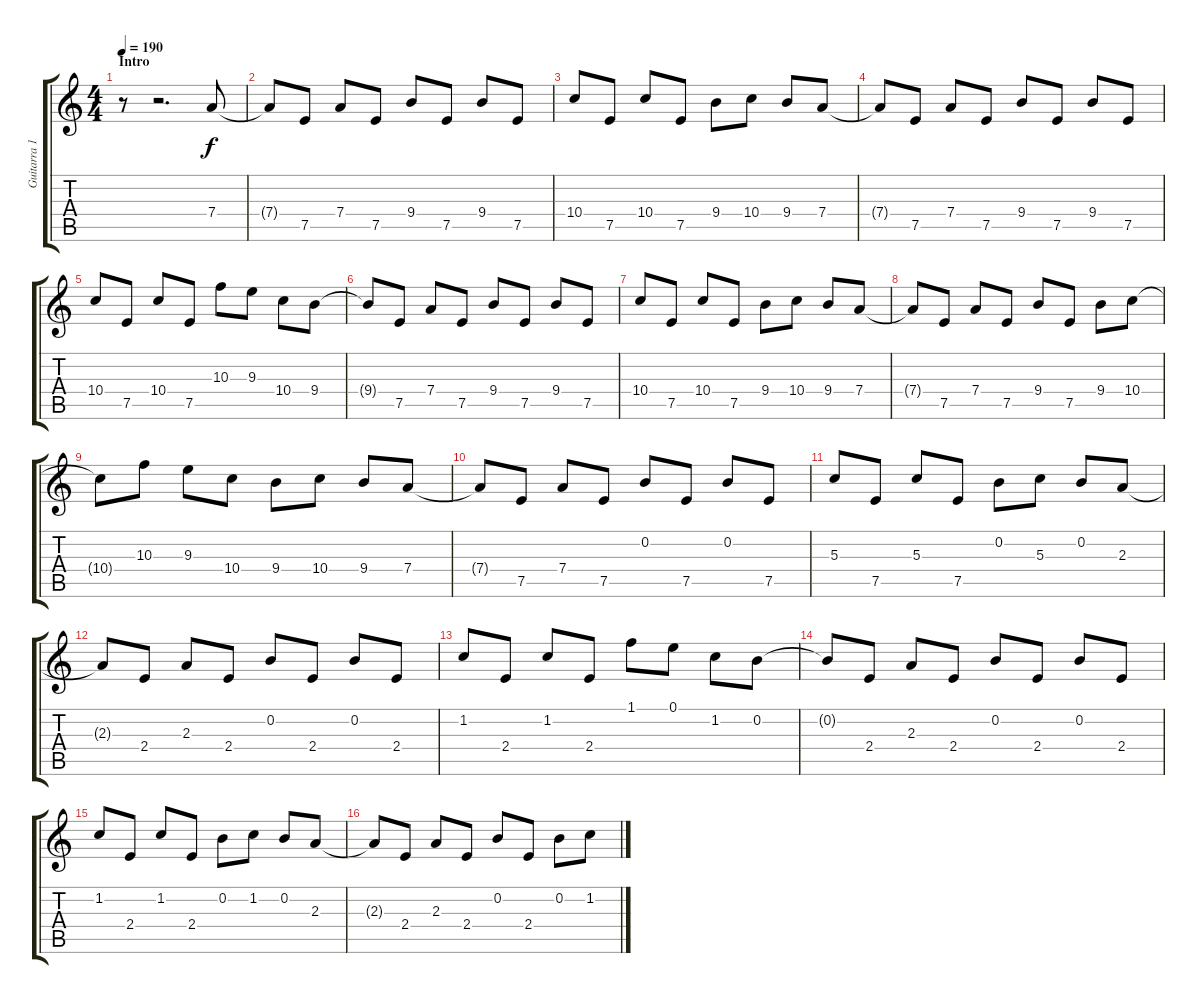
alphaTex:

\track ("Guitarra 1" "Guitarra 1") {instrument distortionguitar}
\staff {score tabs}
\tuning (E4 B3 G3 D3 A2 E2) {hide}
\ts (4 4)
\section ("" "Intro")
\tempo 190
\clef g2
\ks c
r.8{dy f instrument distortionguitar} r.2{d} 7.4.8 |
7.4{t}.8 7.5.8 7.4.8 7.5.8 9.4.8 7.5.8 9.4.8 7.5.8 |
10.4.8 7.5.8 10.4.8 7.5.8 9.4.8 10.4.8 9.4.8 7.4.8 |
7.4{t}.8 7.5.8 7.4.8 7.5.8 9.4.8 7.5.8 9.4.8 7.5.8 |
10.4.8 7.5.8 10.4.8 7.5.8 10.3.8 9.3.8 10.4.8 9.4.8 |
9.4{t}.8 7.5.8 7.4.8 7.5.8 9.4.8 7.5.8 9.4.8 7.5.8 |
10.4.8 7.5.8 10.4.8 7.5.8 9.4.8 10.4.8 9.4.8 7.4.8 |
7.4{t}.8 7.5.8 7.4.8 7.5.8 9.4.8 7.5.8 9.4.8 10.4.8 |
10.4{t}.8 10.3.8 9.3.8 10.4.8 9.4.8 10.4.8 9.4.8 7.4.8 |
7.4{t}.8 7.5.8 7.4.8 7.5.8 0.2.8 7.5.8 0.2.8 7.5.8 |
5.3.8 7.5.8 5.3.8 7.5.8 0.2.8 5.3.8 0.2.8 2.3.8 |
2.3{t}.8 2.4.8 2.3.8 2.4.8 0.2.8 2.4.8 0.2.8 2.4.8 |
1.2.8 2.4.8 1.2.8 2.4.8 1.1.8 0.1.8 1.2.8 0.2.8 |
0.2{t}.8 2.4.8 2.3.8 2.4.8 0.2.8 2.4.8 0.2.8 2.4.8 |
1.2.8 2.4.8 1.2.8 2.4.8 0.2.8 1.2.8 0.2.8 2.3.8 |
2.3{t}.8 2.4.8 2.3.8 2.4.8 0.2.8 2.4.8 0.2.8 1.2.8
